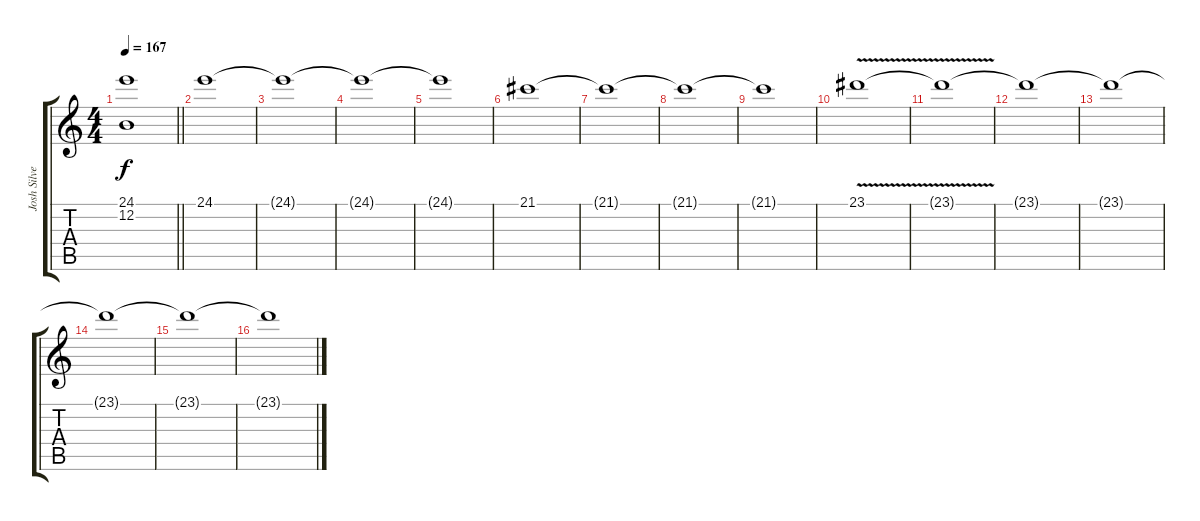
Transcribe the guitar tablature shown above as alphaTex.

\track ("Josh Silver" "Josh Silve") {instrument synthvoice}
\staff {score tabs}
\tuning (E4 B3 G3 D3 A2 E2) {hide}
\ts (4 4)
\tempo 167
\clef g2
\barLineRight lightlight
\ks c
(24.1{t} 12.2{t}).1{dy f} |
\section ("" "")
24.1.1{volume 4} |
24.1{t}.1 |
24.1{t}.1 |
24.1{t}.1 |
21.1.1 |
21.1{t}.1 |
21.1{t}.1 |
21.1{t}.1 |
23.1{v}.1{volume 5} |
23.1{t}.1 |
23.1{t}.1 |
23.1{t}.1 |
23.1{t}.1 |
23.1{t}.1 |
23.1{t}.1
